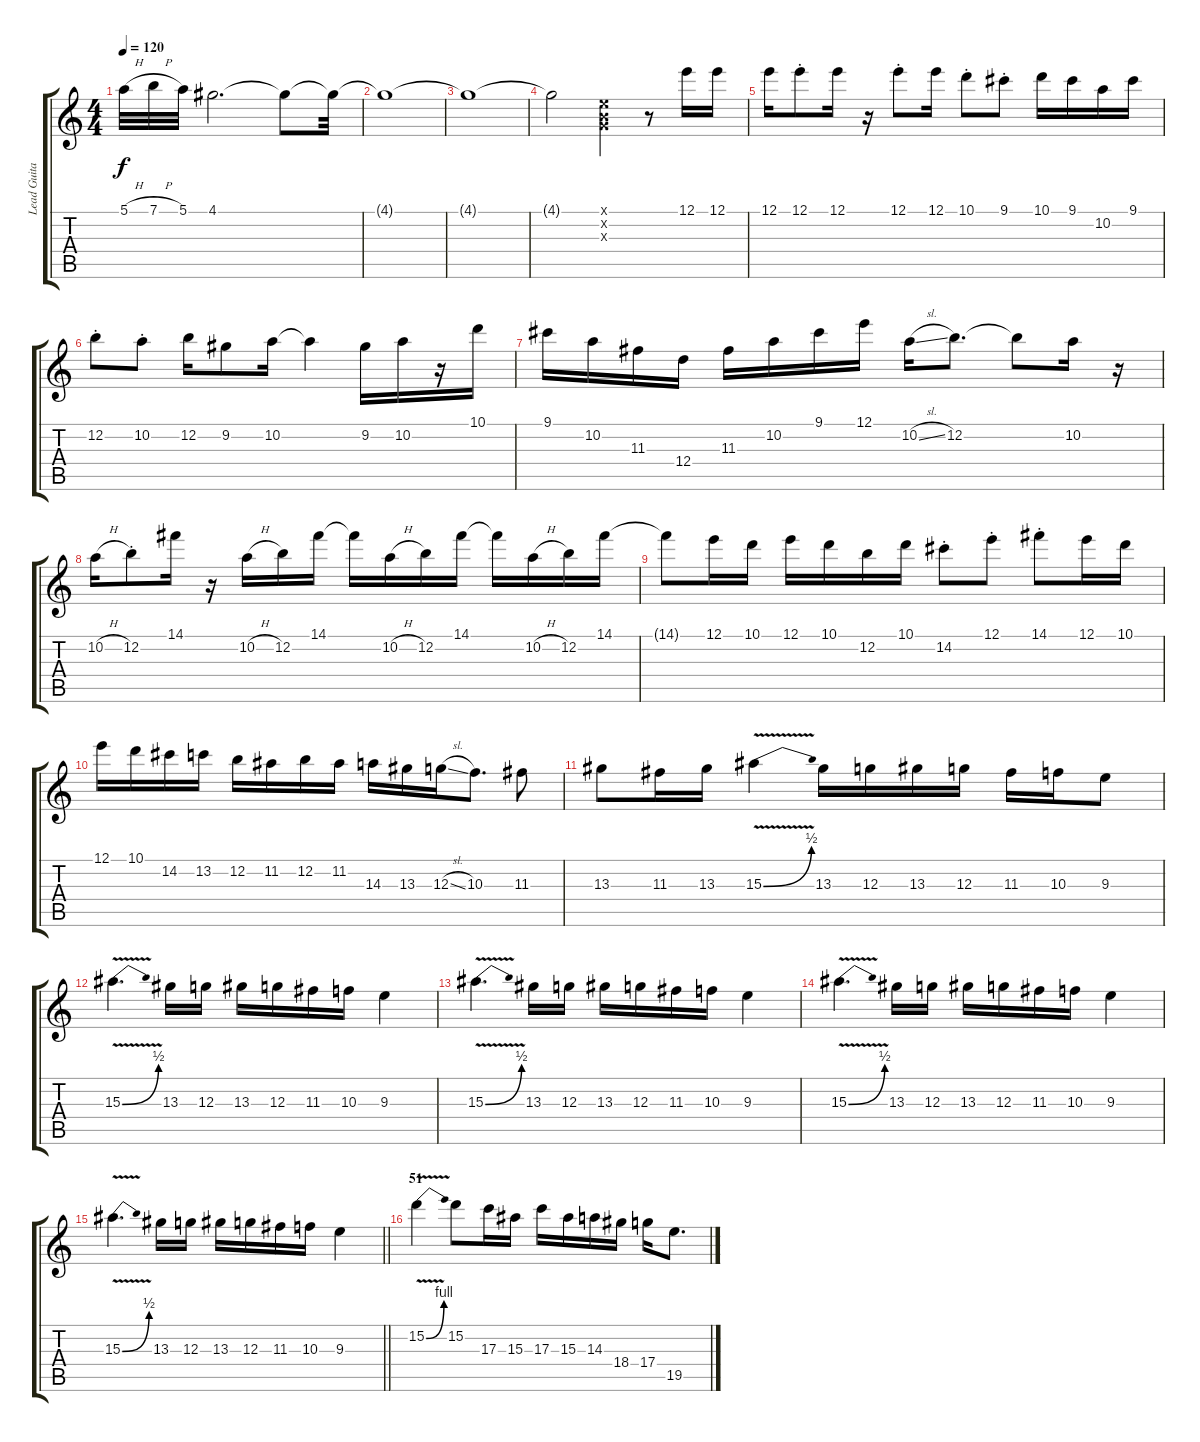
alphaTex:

\track ("Lead Guitar" "Lead Guita") {instrument distortionguitar}
\staff {score tabs}
\tuning (E4 B3 G3 D3 A2 E2) {hide}
\ts (4 4)
\tempo 120
\clef g2
\ks c
5.1{h}.32{dy f} 7.1{h}.32 5.1.32 4.1.2{d} 4.1{t}.8 4.1{t}.32 |
4.1{t}.1 |
4.1{t}.1 |
4.1{t}.2 (0.1{x} 0.2{x} 0.3{x}).4 r.8 12.1.16 12.1.16 |
12.1.16 12.1{st}.8 12.1.16 r.16 12.1{st}.8 12.1.16 10.1{st}.8 9.1{st}.8 10.1.16 9.1.16 10.2.16 9.1.16 |
12.2{st}.8 10.2{st}.8 12.2.16 9.2.8 10.2.16 10.2{t}.4 9.2.16 10.2.16 r.16 10.1.16 |
9.1.16 10.2.16 11.3.16 12.4.16 11.3.16 10.2.16 9.1.16 12.1.16 10.2{sl}.16 12.2.8{d} 12.2{t}.8 10.2.16 r.16 |
10.2{h}.16 12.2{st}.8 14.1.16 r.16 10.2{h}.16 12.2.16 14.1.16 14.1{t}.16 10.2{h}.16 12.2.16 14.1.16 14.1{t}.16 10.2{h}.16 12.2.16 14.1.16 |
14.1{t}.8 12.1.16 10.1.16 12.1.16 10.1.16 12.2.16 10.1.16 14.2{st}.8 12.1{st}.8 14.1{st}.8 12.1.16 10.1.16 |
12.1.16 10.1.16 14.2.16 13.2.16 12.2.16 11.2.16 12.2.16 11.2.16 14.3.16 13.3.16 12.3{sl}.16 10.3.8{d} 11.3.8 |
13.3.8 11.3.16 13.3.16 15.3{be (bend 0 0 60 2) v}.4 13.3.16 12.3.16 13.3.16 12.3.16 11.3.16 10.3.16 9.3.8 |
15.3{be (bend 0 0 60 2) v}.4{d} 13.3.16 12.3.16 13.3.16 12.3.16 11.3.16 10.3.16 9.3.4 |
15.3{be (bend 0 0 60 2) v}.4{d} 13.3.16 12.3.16 13.3.16 12.3.16 11.3.16 10.3.16 9.3.4 |
15.3{be (bend 0 0 60 2) v}.4{d} 13.3.16 12.3.16 13.3.16 12.3.16 11.3.16 10.3.16 9.3.4 |
\barLineRight lightlight
15.3{be (bend 0 0 60 2) v}.4{d} 13.3.16 12.3.16 13.3.16 12.3.16 11.3.16 10.3.16 9.3.4 |
\section ("" "51")
15.2{be (bend 0 0 60 4) v}.4 15.2.8 17.3.16 15.3.16 17.3.16 15.3.16 14.3.16 18.4.16 17.4.16 19.5.8{d}
